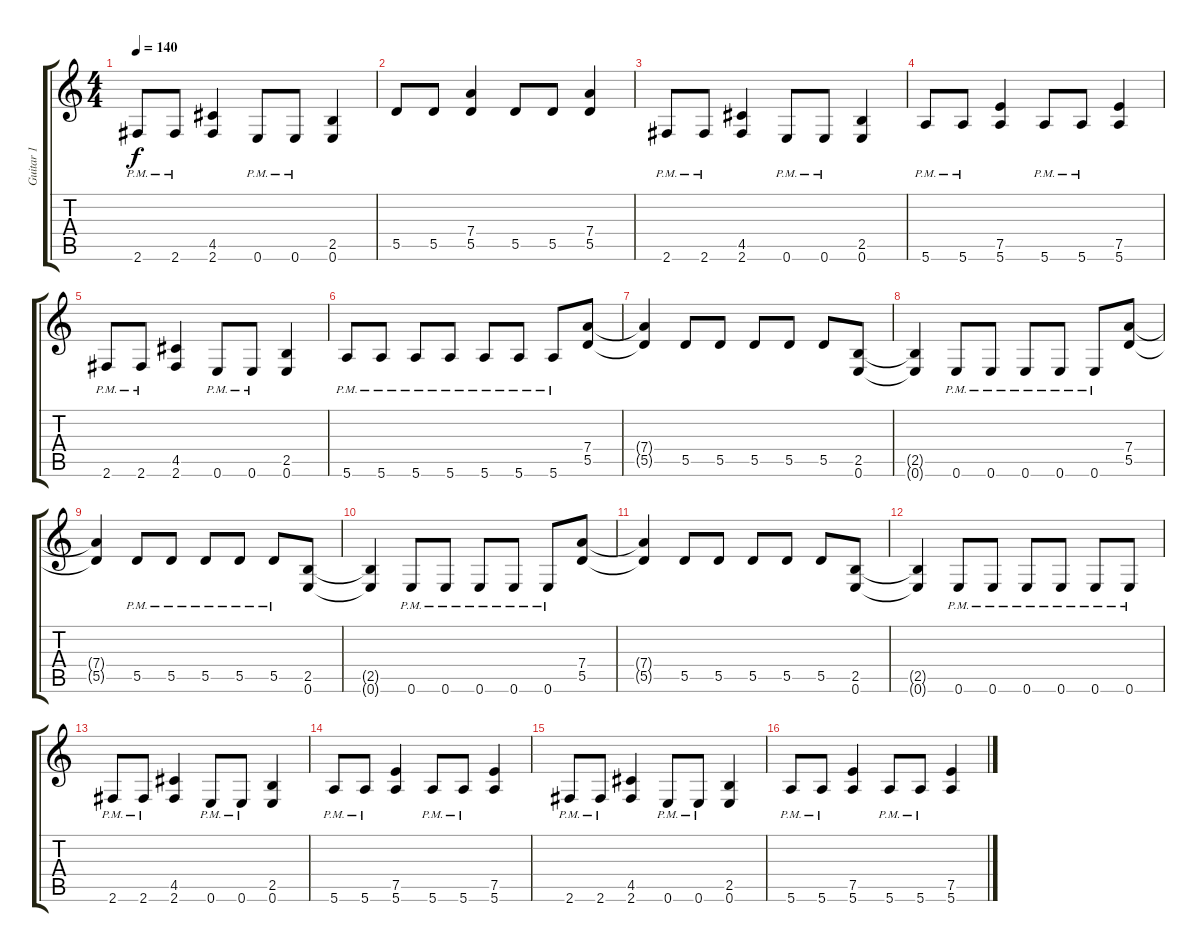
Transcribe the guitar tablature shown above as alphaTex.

\track ("Guitar 1" "Guitar 1") {instrument distortionguitar}
\staff {score tabs}
\tuning (E4 B3 G3 D3 A2 E2) {hide}
\ts (4 4)
\tempo 140
\clef g2
\ks c
2.6{pm}.8{dy f} 2.6{pm}.8 (4.5 2.6).4 0.6{pm}.8 0.6{pm}.8 (2.5 0.6).4 |
5.5.8 5.5.8 (7.4 5.5).4 5.5.8 5.5.8 (7.4 5.5).4 |
2.6{pm}.8 2.6{pm}.8 (4.5 2.6).4 0.6{pm}.8 0.6{pm}.8 (2.5 0.6).4 |
5.6{pm}.8 5.6{pm}.8 (7.5 5.6).4 5.6{pm}.8 5.6{pm}.8 (7.5 5.6).4 |
2.6{pm}.8 2.6{pm}.8 (4.5 2.6).4 0.6{pm}.8 0.6{pm}.8 (2.5 0.6).4 |
5.6{pm}.8 5.6{pm}.8 5.6{pm}.8 5.6{pm}.8 5.6{pm}.8 5.6{pm}.8 5.6{pm}.8 (7.4 5.5).8 |
(7.4{t} 5.5{t}).4 5.5.8 5.5.8 5.5.8 5.5.8 5.5.8 (2.5 0.6).8 |
(2.5{t} 0.6{t}).4 0.6{pm}.8 0.6{pm}.8 0.6{pm}.8 0.6{pm}.8 0.6{pm}.8 (7.4 5.5).8 |
(7.4{t} 5.5{t}).4 5.5{pm}.8 5.5{pm}.8 5.5{pm}.8 5.5{pm}.8 5.5{pm}.8 (2.5 0.6).8 |
(2.5{t} 0.6{t}).4 0.6{pm}.8 0.6{pm}.8 0.6{pm}.8 0.6{pm}.8 0.6{pm}.8 (7.4 5.5).8 |
(7.4{t} 5.5{t}).4 5.5.8 5.5.8 5.5.8 5.5.8 5.5.8 (2.5 0.6).8 |
(2.5{t} 0.6{t}).4 0.6{pm}.8 0.6{pm}.8 0.6{pm}.8 0.6{pm}.8 0.6{pm}.8 0.6{pm}.8 |
2.6{pm}.8 2.6{pm}.8 (4.5 2.6).4 0.6{pm}.8 0.6{pm}.8 (2.5 0.6).4 |
5.6{pm}.8 5.6{pm}.8 (7.5 5.6).4 5.6{pm}.8 5.6{pm}.8 (7.5 5.6).4 |
2.6{pm}.8 2.6{pm}.8 (4.5 2.6).4 0.6{pm}.8 0.6{pm}.8 (2.5 0.6).4 |
5.6{pm}.8 5.6{pm}.8 (7.5 5.6).4 5.6{pm}.8 5.6{pm}.8 (7.5 5.6).4
